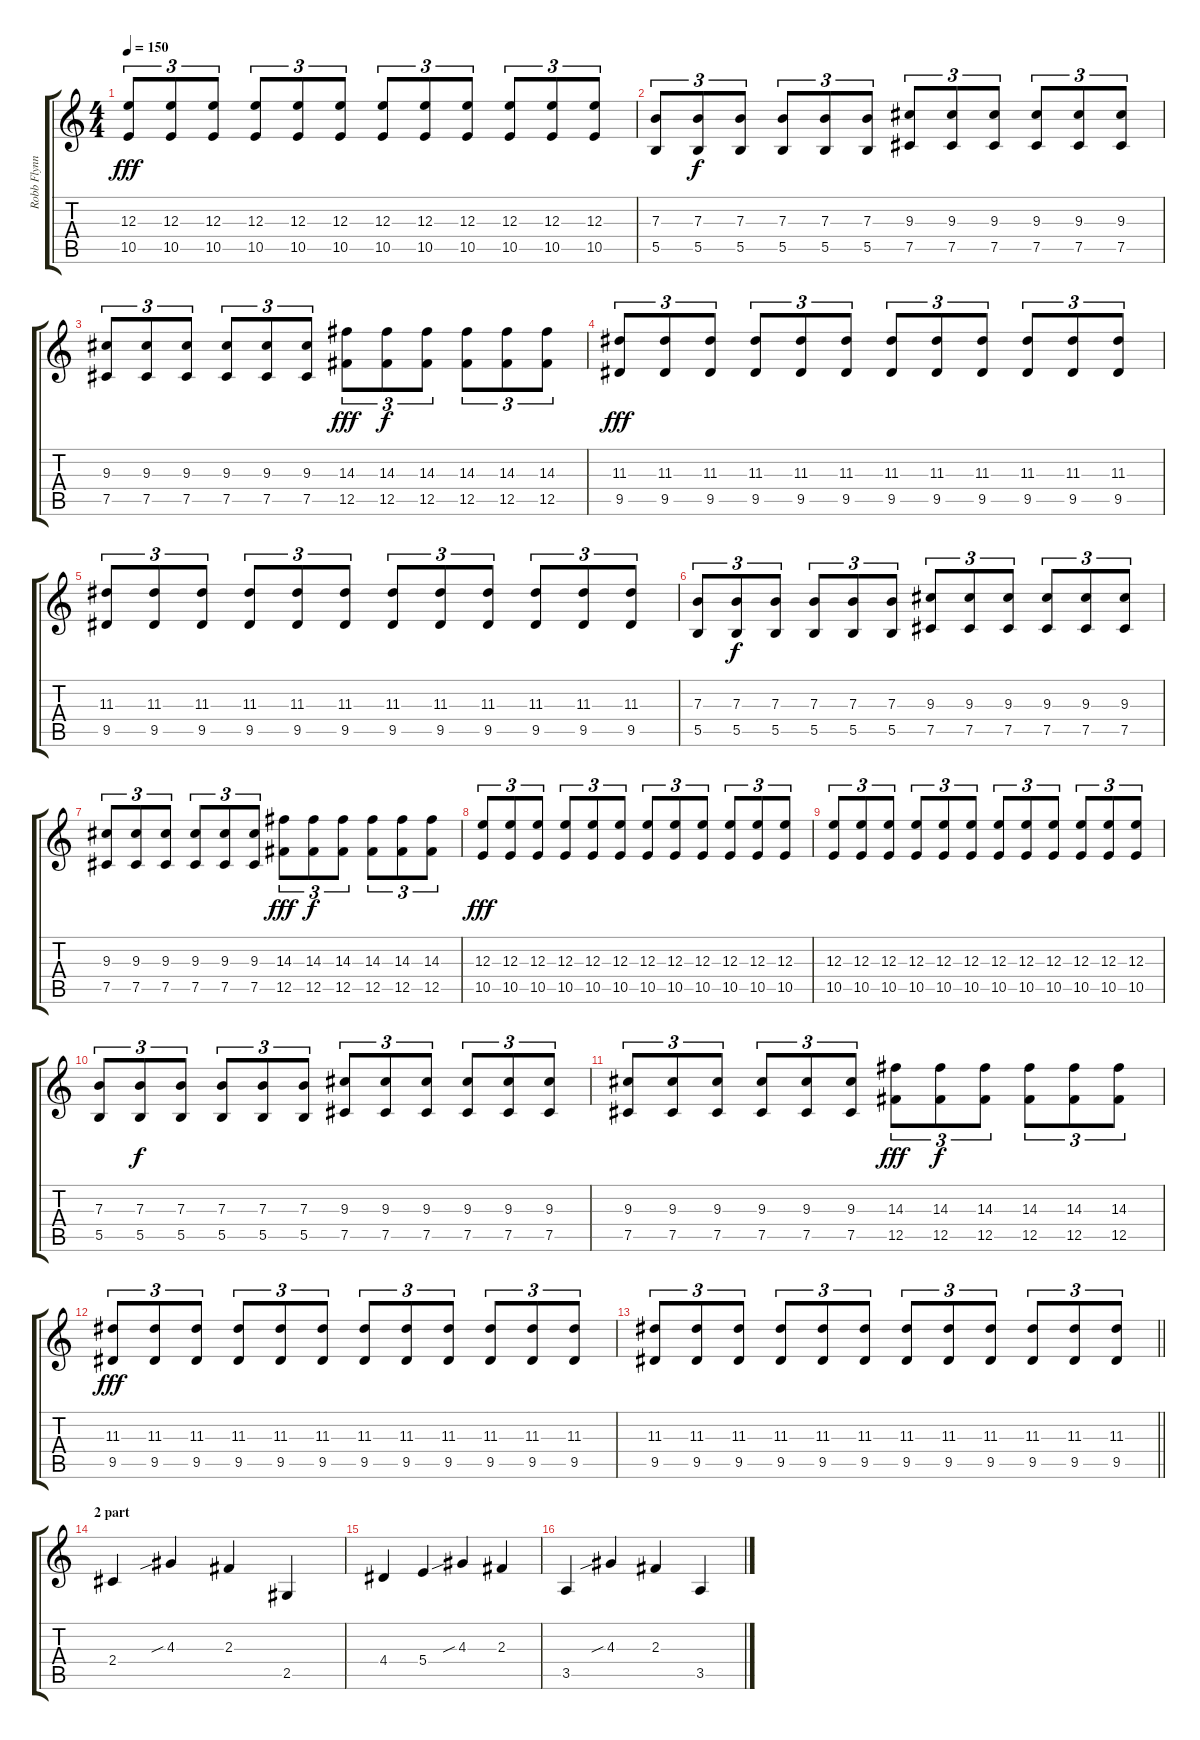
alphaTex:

\track ("Robb Flynn" "Robb Flynn") {instrument distortionguitar}
\staff {score tabs}
\tuning (Db4 Ab3 E3 B2 Gb2 B1) {hide}
\ts (4 4)
\tempo 150
\clef g2
\ks c
(12.3 10.5).8{tu (3 2) dy fff} (12.3 10.5).8{tu (3 2)} (12.3 10.5).8{tu (3 2)} (12.3 10.5).8{tu (3 2)} (12.3 10.5).8{tu (3 2)} (12.3 10.5).8{tu (3 2)} (12.3 10.5).8{tu (3 2)} (12.3 10.5).8{tu (3 2)} (12.3 10.5).8{tu (3 2)} (12.3 10.5).8{tu (3 2)} (12.3 10.5).8{tu (3 2)} (12.3 10.5).8{tu (3 2)} |
(7.3 5.5).8{tu (3 2)} (7.3 5.5).8{tu (3 2) dy f} (7.3 5.5).8{tu (3 2)} (7.3 5.5).8{tu (3 2)} (7.3 5.5).8{tu (3 2)} (7.3 5.5).8{tu (3 2)} (9.3 7.5).8{tu (3 2)} (9.3 7.5).8{tu (3 2)} (9.3 7.5).8{tu (3 2)} (9.3 7.5).8{tu (3 2)} (9.3 7.5).8{tu (3 2)} (9.3 7.5).8{tu (3 2)} |
(9.3 7.5).8{tu (3 2)} (9.3 7.5).8{tu (3 2)} (9.3 7.5).8{tu (3 2)} (9.3 7.5).8{tu (3 2)} (9.3 7.5).8{tu (3 2)} (9.3 7.5).8{tu (3 2)} (14.3 12.5).8{tu (3 2) dy fff} (14.3 12.5).8{tu (3 2) dy f} (14.3 12.5).8{tu (3 2)} (14.3 12.5).8{tu (3 2)} (14.3 12.5).8{tu (3 2)} (14.3 12.5).8{tu (3 2)} |
(11.3 9.5).8{tu (3 2) dy fff} (11.3 9.5).8{tu (3 2)} (11.3 9.5).8{tu (3 2)} (11.3 9.5).8{tu (3 2)} (11.3 9.5).8{tu (3 2)} (11.3 9.5).8{tu (3 2)} (11.3 9.5).8{tu (3 2)} (11.3 9.5).8{tu (3 2)} (11.3 9.5).8{tu (3 2)} (11.3 9.5).8{tu (3 2)} (11.3 9.5).8{tu (3 2)} (11.3 9.5).8{tu (3 2)} |
(11.3 9.5).8{tu (3 2)} (11.3 9.5).8{tu (3 2)} (11.3 9.5).8{tu (3 2)} (11.3 9.5).8{tu (3 2)} (11.3 9.5).8{tu (3 2)} (11.3 9.5).8{tu (3 2)} (11.3 9.5).8{tu (3 2)} (11.3 9.5).8{tu (3 2)} (11.3 9.5).8{tu (3 2)} (11.3 9.5).8{tu (3 2)} (11.3 9.5).8{tu (3 2)} (11.3 9.5).8{tu (3 2)} |
(7.3 5.5).8{tu (3 2)} (7.3 5.5).8{tu (3 2) dy f} (7.3 5.5).8{tu (3 2)} (7.3 5.5).8{tu (3 2)} (7.3 5.5).8{tu (3 2)} (7.3 5.5).8{tu (3 2)} (9.3 7.5).8{tu (3 2)} (9.3 7.5).8{tu (3 2)} (9.3 7.5).8{tu (3 2)} (9.3 7.5).8{tu (3 2)} (9.3 7.5).8{tu (3 2)} (9.3 7.5).8{tu (3 2)} |
(9.3 7.5).8{tu (3 2)} (9.3 7.5).8{tu (3 2)} (9.3 7.5).8{tu (3 2)} (9.3 7.5).8{tu (3 2)} (9.3 7.5).8{tu (3 2)} (9.3 7.5).8{tu (3 2)} (14.3 12.5).8{tu (3 2) dy fff} (14.3 12.5).8{tu (3 2) dy f} (14.3 12.5).8{tu (3 2)} (14.3 12.5).8{tu (3 2)} (14.3 12.5).8{tu (3 2)} (14.3 12.5).8{tu (3 2)} |
(12.3 10.5).8{tu (3 2) dy fff} (12.3 10.5).8{tu (3 2)} (12.3 10.5).8{tu (3 2)} (12.3 10.5).8{tu (3 2)} (12.3 10.5).8{tu (3 2)} (12.3 10.5).8{tu (3 2)} (12.3 10.5).8{tu (3 2)} (12.3 10.5).8{tu (3 2)} (12.3 10.5).8{tu (3 2)} (12.3 10.5).8{tu (3 2)} (12.3 10.5).8{tu (3 2)} (12.3 10.5).8{tu (3 2)} |
(12.3 10.5).8{tu (3 2)} (12.3 10.5).8{tu (3 2)} (12.3 10.5).8{tu (3 2)} (12.3 10.5).8{tu (3 2)} (12.3 10.5).8{tu (3 2)} (12.3 10.5).8{tu (3 2)} (12.3 10.5).8{tu (3 2)} (12.3 10.5).8{tu (3 2)} (12.3 10.5).8{tu (3 2)} (12.3 10.5).8{tu (3 2)} (12.3 10.5).8{tu (3 2)} (12.3 10.5).8{tu (3 2)} |
(7.3 5.5).8{tu (3 2)} (7.3 5.5).8{tu (3 2) dy f} (7.3 5.5).8{tu (3 2)} (7.3 5.5).8{tu (3 2)} (7.3 5.5).8{tu (3 2)} (7.3 5.5).8{tu (3 2)} (9.3 7.5).8{tu (3 2)} (9.3 7.5).8{tu (3 2)} (9.3 7.5).8{tu (3 2)} (9.3 7.5).8{tu (3 2)} (9.3 7.5).8{tu (3 2)} (9.3 7.5).8{tu (3 2)} |
(9.3 7.5).8{tu (3 2)} (9.3 7.5).8{tu (3 2)} (9.3 7.5).8{tu (3 2)} (9.3 7.5).8{tu (3 2)} (9.3 7.5).8{tu (3 2)} (9.3 7.5).8{tu (3 2)} (14.3 12.5).8{tu (3 2) dy fff} (14.3 12.5).8{tu (3 2) dy f} (14.3 12.5).8{tu (3 2)} (14.3 12.5).8{tu (3 2)} (14.3 12.5).8{tu (3 2)} (14.3 12.5).8{tu (3 2)} |
(11.3 9.5).8{tu (3 2) dy fff} (11.3 9.5).8{tu (3 2)} (11.3 9.5).8{tu (3 2)} (11.3 9.5).8{tu (3 2)} (11.3 9.5).8{tu (3 2)} (11.3 9.5).8{tu (3 2)} (11.3 9.5).8{tu (3 2)} (11.3 9.5).8{tu (3 2)} (11.3 9.5).8{tu (3 2)} (11.3 9.5).8{tu (3 2)} (11.3 9.5).8{tu (3 2)} (11.3 9.5).8{tu (3 2)} |
\barLineRight lightlight
(11.3 9.5).8{tu (3 2)} (11.3 9.5).8{tu (3 2)} (11.3 9.5).8{tu (3 2)} (11.3 9.5).8{tu (3 2)} (11.3 9.5).8{tu (3 2)} (11.3 9.5).8{tu (3 2)} (11.3 9.5).8{tu (3 2)} (11.3 9.5).8{tu (3 2)} (11.3 9.5).8{tu (3 2)} (11.3 9.5).8{tu (3 2)} (11.3 9.5).8{tu (3 2)} (11.3 9.5).8{tu (3 2)} |
\section ("" "2 part")
2.4.4 4.3{sib}.4 2.3.4 2.5.4 |
4.4.4 5.4.4 4.3{sib}.4 2.3.4 |
3.5.4 4.3{sib}.4 2.3.4 3.5.4
